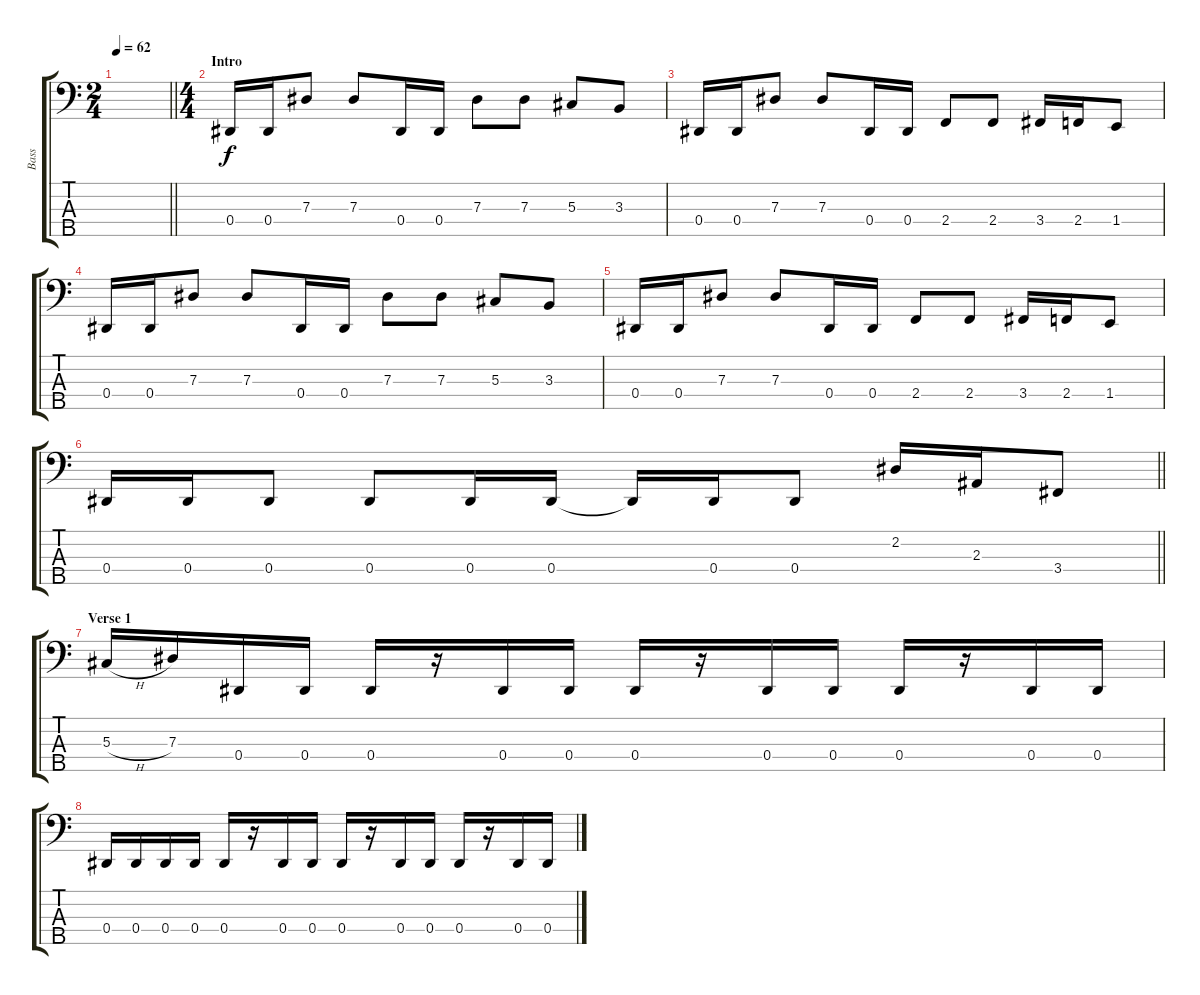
\track ("Bass" "Bass") {instrument electricbassfinger}
\staff {score tabs}
\tuning (Gb2 Db2 Ab1 Eb1 Bb0) {hide}
\ts (2 4)
\tempo 62
\clef f4
\barLineRight lightlight
\ks c
|
\ts (4 4)
\section ("" "Intro")
0.4.16 0.4.16 7.3.8 7.3.8 0.4.16 0.4.16 7.3.8 7.3.8 5.3.8 3.3.8 |
0.4.16 0.4.16 7.3.8 7.3.8 0.4.16 0.4.16 2.4.8 2.4.8 3.4.16 2.4.16 1.4.8 |
0.4.16 0.4.16 7.3.8 7.3.8 0.4.16 0.4.16 7.3.8 7.3.8 5.3.8 3.3.8 |
0.4.16 0.4.16 7.3.8 7.3.8 0.4.16 0.4.16 2.4.8 2.4.8 3.4.16 2.4.16 1.4.8 |
\barLineRight lightlight
0.4.16 0.4.16 0.4.8 0.4.8 0.4.16 0.4.16 0.4{t}.16 0.4.16 0.4.8 2.2.16 2.3.16 3.4.8 |
\section ("" "Verse 1")
5.3{h}.16 7.3.16 0.4.16 0.4.16 0.4.16 r.16 0.4.16 0.4.16 0.4.16 r.16 0.4.16 0.4.16 0.4.16 r.16 0.4.16 0.4.16 |
0.4.16 0.4.16 0.4.16 0.4.16 0.4.16 r.16 0.4.16 0.4.16 0.4.16 r.16 0.4.16 0.4.16 0.4.16 r.16 0.4.16 0.4.16
